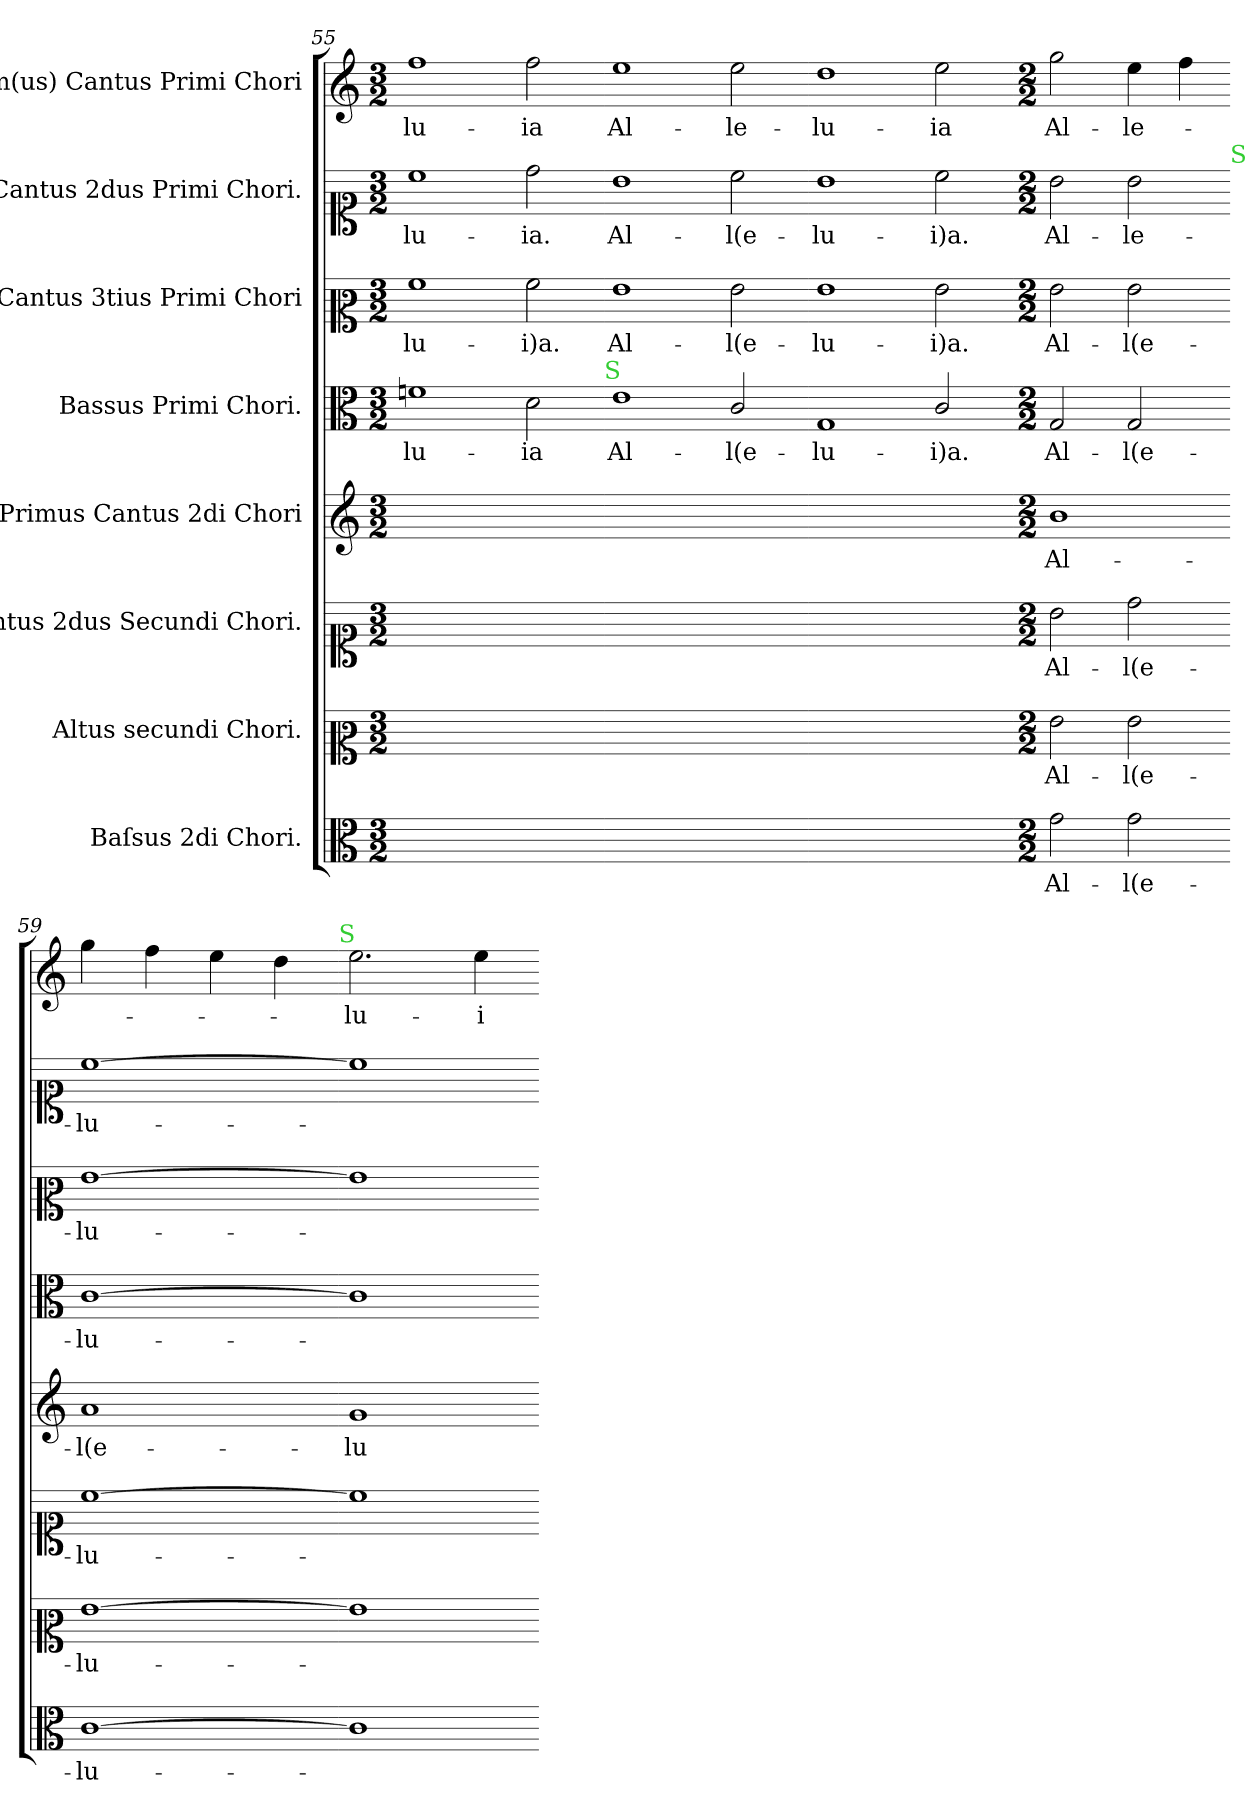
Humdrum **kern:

**kern	**text	**kern	**text	**kern	**text	**kern	**text	**kern	**text	**kern	**text	**kern	**text	**kern	**text
*part8	*part8	*part7	*part7	*part6	*part6	*part5	*part5	*part4	*part4	*part3	*part3	*part2	*part2	*part1	*part1
*staff8	*staff8	*staff7	*staff7	*staff6	*staff6	*staff5	*staff5	*staff4	*staff4	*staff3	*staff3	*staff2	*staff2	*staff1	*staff1
*I"Baſsus 2di Chori.	*	*I"Altus secundi Chori.	*	*I"Cantus 2dus Secundi Chori.	*	*I"Primus Cantus 2di Chori	*	*I"Bassus Primi Chori.	*	*I"Cantus 3tius Primi Chori	*	*I"Cantus 2dus Primi Chori.	*	*I"Im(us) Cantus Primi Chori	*
*clefC3	*	*clefC2	*	*clefC1	*	*clefG2	*	*clefC3	*	*clefC2	*	*clefC1	*	*clefG2	*
*k[]	*	*k[]	*	*k[]	*	*k[]	*	*k[]	*	*k[]	*	*k[]	*	*k[]	*
*M3/2	*	*M3/2	*	*M3/2	*	*M3/2	*	*M3/2	*	*M3/2	*	*M3/2	*	*M3/2	*
=55	=55	=55	=55	=55	=55	=55	=55	=55	=55	=55	=55	=55	=55	=55	=55
1.ryy	.	1.ryy	.	1.ryy	.	1.ryy	.	1fn	-lu-	1a	-lu-	1cc	-lu-	1ff	-lu-
.	.	.	.	.	.	.	.	2d\	-ia	2a\	-i)a.	2dd\	-ia.	2ff\	-ia
!	!	!	!	!	!	!	!	!LO:TX:a:color=limegreen:t=S	!	!	!	!	!	!	!
=56-	=56-	=56-	=56-	=56-	=56-	=56-	=56-	=56-	=56-	=56-	=56-	=56-	=56-	=56-	=56-
1.ryy	.	1.ryy	.	1.ryy	.	1.ryy	.	1e	Al-	1g	Al-	1b	Al-	1ee	Al-
.	.	.	.	.	.	.	.	2c/	-l(e-	2g\	-l(e-	2cc\	-l(e-	2ee\	-le-
=57-	=57-	=57-	=57-	=57-	=57-	=57-	=57-	=57-	=57-	=57-	=57-	=57-	=57-	=57-	=57-
1.ryy	.	1.ryy	.	1.ryy	.	1.ryy	.	1G	-lu-	1g	-lu-	1b	-lu-	1dd	-lu-
.	.	.	.	.	.	.	.	2c/	-i)a.	2g\	-i)a.	2cc\	-i)a.	2ee\	-ia
=58-	=58-	=58-	=58-	=58-	=58-	=58-	=58-	=58-	=58-	=58-	=58-	=58-	=58-	=58-	=58-
*M2/2	*	*M2/2	*	*M2/2	*	*M2/2	*	*M2/2	*	*M2/2	*	*M2/2	*	*M2/2	*
2g\	Al-	2g\	Al-	2b\	Al-	1b	Al-	2G/	Al-	2g\	Al-	2b\	Al-	2gg\	Al-
2g\	-l(e-	2g\	-l(e-	2dd\	-l(e-	.	.	2G/	-l(e-	2g\	-l(e-	2b\	-le-	4ee\	-le-
.	.	.	.	.	.	.	.	.	.	.	.	.	.	4ff\	.
!	!	!	!	!	!	!	!	!	!	!	!	!LO:TX:a:color=limegreen:t=S	!	!	!
=59-	=59-	=59-	=59-	=59-	=59-	=59-	=59-	=59-	=59-	=59-	=59-	=59-	=59-	=59-	=59-
[1c	-lu-	[1g	-lu-	[1cc	-lu-	1a	-l(e-	[1c	-lu-	[1g	-lu-	[1cc	-lu-	4gg\	.
.	.	.	.	.	.	.	.	.	.	.	.	.	.	4ff\	.
.	.	.	.	.	.	.	.	.	.	.	.	.	.	4ee\	.
.	.	.	.	.	.	.	.	.	.	.	.	.	.	4dd\	.
!	!	!	!	!	!	!	!	!	!	!	!	!	!	!LO:TX:a:color=limegreen:t=S	!
=60-	=60-	=60-	=60-	=60-	=60-	=60-	=60-	=60-	=60-	=60-	=60-	=60-	=60-	=60-	=60-
1c]	.	1g]	.	1cc]	.	1g	-lu-	1c]	.	1g]	.	1cc]	.	2.ee\	-lu-
.	.	.	.	.	.	.	.	.	.	.	.	.	.	4ee\	-i-
=-	=-	=-	=-	=-	=-	=-	=-	=-	=-	=-	=-	=-	=-	=-	=-
*-	*-	*-	*-	*-	*-	*-	*-	*-	*-	*-	*-	*-	*-	*-	*-
